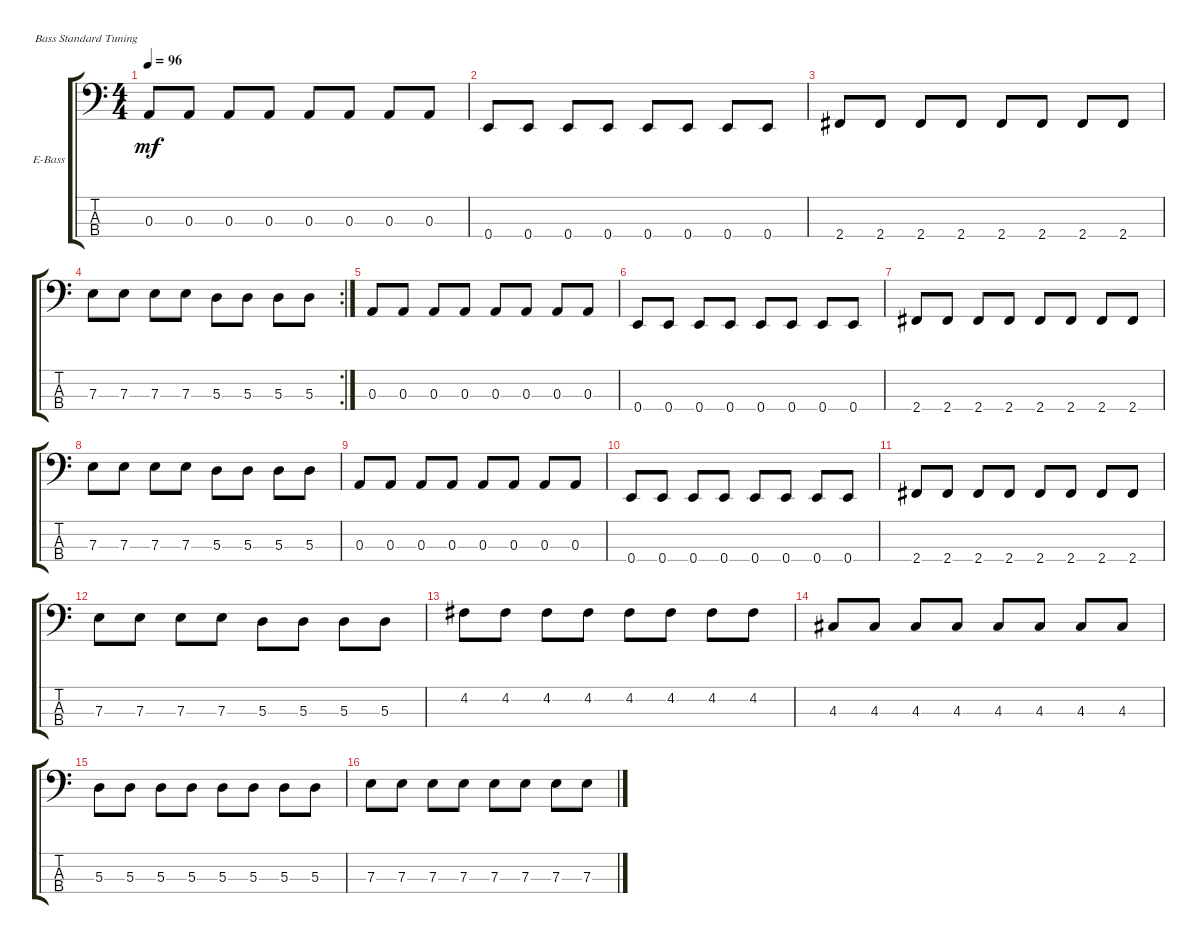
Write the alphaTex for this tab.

\bracketExtendMode groupsimilarinstruments
\firstSystemTrackNameOrientation horizontal
\otherSystemsTrackNameOrientation horizontal
\track ("Bass Guitar" "E-Bass") {instrument electricbassfinger}
\staff {score tabs}
\tuning (G2 D2 A1 E1)
\ts (4 4)
\tempo 96
\clef f4
\scale
0.247678
\ks c
0.3.8{lyrics (0 "") lyrics (1 "") lyrics (2 "") lyrics (3 "") lyrics (4 "") dy mf} 0.3.8{lyrics (0 "") lyrics (1 "") lyrics (2 "") lyrics (3 "") lyrics (4 "")} 0.3.8{lyrics (0 "") lyrics (1 "") lyrics (2 "") lyrics (3 "") lyrics (4 "")} 0.3.8{lyrics (0 "") lyrics (1 "") lyrics (2 "") lyrics (3 "") lyrics (4 "")} 0.3.8{lyrics (0 "") lyrics (1 "") lyrics (2 "") lyrics (3 "") lyrics (4 "")} 0.3.8{lyrics (0 "") lyrics (1 "") lyrics (2 "") lyrics (3 "") lyrics (4 "")} 0.3.8{lyrics (0 "") lyrics (1 "") lyrics (2 "") lyrics (3 "") lyrics (4 "")} 0.3.8{lyrics (0 "") lyrics (1 "") lyrics (2 "") lyrics (3 "") lyrics (4 "")} |
\scale
0.247678 0.4.8{lyrics (0 "") lyrics (1 "") lyrics (2 "") lyrics (3 "") lyrics (4 "")} 0.4.8{lyrics (0 "") lyrics (1 "") lyrics (2 "") lyrics (3 "") lyrics (4 "")} 0.4.8{lyrics (0 "") lyrics (1 "") lyrics (2 "") lyrics (3 "") lyrics (4 "")} 0.4.8{lyrics (0 "") lyrics (1 "") lyrics (2 "") lyrics (3 "") lyrics (4 "")} 0.4.8{lyrics (0 "") lyrics (1 "") lyrics (2 "") lyrics (3 "") lyrics (4 "")} 0.4.8{lyrics (0 "") lyrics (1 "") lyrics (2 "") lyrics (3 "") lyrics (4 "")} 0.4.8{lyrics (0 "") lyrics (1 "") lyrics (2 "") lyrics (3 "") lyrics (4 "")} 0.4.8{lyrics (0 "") lyrics (1 "") lyrics (2 "") lyrics (3 "") lyrics (4 "")} |
\scale
0.247678 2.4.8{lyrics (0 "") lyrics (1 "") lyrics (2 "") lyrics (3 "") lyrics (4 "")} 2.4.8{lyrics (0 "") lyrics (1 "") lyrics (2 "") lyrics (3 "") lyrics (4 "")} 2.4.8{lyrics (0 "") lyrics (1 "") lyrics (2 "") lyrics (3 "") lyrics (4 "")} 2.4.8{lyrics (0 "") lyrics (1 "") lyrics (2 "") lyrics (3 "") lyrics (4 "")} 2.4.8{lyrics (0 "") lyrics (1 "") lyrics (2 "") lyrics (3 "") lyrics (4 "")} 2.4.8{lyrics (0 "") lyrics (1 "") lyrics (2 "") lyrics (3 "") lyrics (4 "")} 2.4.8{lyrics (0 "") lyrics (1 "") lyrics (2 "") lyrics (3 "") lyrics (4 "")} 2.4.8{lyrics (0 "") lyrics (1 "") lyrics (2 "") lyrics (3 "") lyrics (4 "")} |
\rc 2
\scale
0.256966 7.3.8{lyrics (0 "") lyrics (1 "") lyrics (2 "") lyrics (3 "") lyrics (4 "")} 7.3.8{lyrics (0 "") lyrics (1 "") lyrics (2 "") lyrics (3 "") lyrics (4 "")} 7.3.8{lyrics (0 "") lyrics (1 "") lyrics (2 "") lyrics (3 "") lyrics (4 "")} 7.3.8{lyrics (0 "") lyrics (1 "") lyrics (2 "") lyrics (3 "") lyrics (4 "")} 5.3.8{lyrics (0 "") lyrics (1 "") lyrics (2 "") lyrics (3 "") lyrics (4 "")} 5.3.8{lyrics (0 "") lyrics (1 "") lyrics (2 "") lyrics (3 "") lyrics (4 "")} 5.3.8{lyrics (0 "") lyrics (1 "") lyrics (2 "") lyrics (3 "") lyrics (4 "")} 5.3.8{lyrics (0 "") lyrics (1 "") lyrics (2 "") lyrics (3 "") lyrics (4 "")} |
\scale
0.25 0.3.8 0.3.8 0.3.8 0.3.8 0.3.8 0.3.8 0.3.8 0.3.8 |
\scale
0.25 0.4.8 0.4.8 0.4.8 0.4.8 0.4.8 0.4.8 0.4.8 0.4.8 |
\scale
0.25 2.4.8 2.4.8 2.4.8 2.4.8 2.4.8 2.4.8 2.4.8 2.4.8 |
\scale
0.25 7.3.8 7.3.8 7.3.8 7.3.8 5.3.8 5.3.8 5.3.8 5.3.8 |
\scale
0.25 0.3.8 0.3.8 0.3.8 0.3.8 0.3.8 0.3.8 0.3.8 0.3.8 |
\scale
0.25 0.4.8 0.4.8 0.4.8 0.4.8 0.4.8 0.4.8 0.4.8 0.4.8 |
\scale
0.25 2.4.8 2.4.8 2.4.8 2.4.8 2.4.8 2.4.8 2.4.8 2.4.8 |
\scale
0.25 7.3.8 7.3.8 7.3.8 7.3.8 5.3.8 5.3.8 5.3.8 5.3.8 |
\scale
0.25 4.2.8{lyrics (0 "") lyrics (1 "") lyrics (2 "") lyrics (3 "") lyrics (4 "")} 4.2.8{lyrics (0 "") lyrics (1 "") lyrics (2 "") lyrics (3 "") lyrics (4 "")} 4.2.8{lyrics (0 "") lyrics (1 "") lyrics (2 "") lyrics (3 "") lyrics (4 "")} 4.2.8{lyrics (0 "") lyrics (1 "") lyrics (2 "") lyrics (3 "") lyrics (4 "")} 4.2.8{lyrics (0 "") lyrics (1 "") lyrics (2 "") lyrics (3 "") lyrics (4 "")} 4.2.8{lyrics (0 "") lyrics (1 "") lyrics (2 "") lyrics (3 "") lyrics (4 "")} 4.2.8{lyrics (0 "") lyrics (1 "") lyrics (2 "") lyrics (3 "") lyrics (4 "")} 4.2.8{lyrics (0 "") lyrics (1 "") lyrics (2 "") lyrics (3 "") lyrics (4 "")} |
\scale
0.25 4.3.8{lyrics (0 "") lyrics (1 "") lyrics (2 "") lyrics (3 "") lyrics (4 "")} 4.3.8{lyrics (0 "") lyrics (1 "") lyrics (2 "") lyrics (3 "") lyrics (4 "")} 4.3.8{lyrics (0 "") lyrics (1 "") lyrics (2 "") lyrics (3 "") lyrics (4 "")} 4.3.8{lyrics (0 "") lyrics (1 "") lyrics (2 "") lyrics (3 "") lyrics (4 "")} 4.3.8{lyrics (0 "") lyrics (1 "") lyrics (2 "") lyrics (3 "") lyrics (4 "")} 4.3.8{lyrics (0 "") lyrics (1 "") lyrics (2 "") lyrics (3 "") lyrics (4 "")} 4.3.8{lyrics (0 "") lyrics (1 "") lyrics (2 "") lyrics (3 "") lyrics (4 "")} 4.3.8{lyrics (0 "") lyrics (1 "") lyrics (2 "") lyrics (3 "") lyrics (4 "")} |
\scale
0.25 5.3.8{lyrics (0 "") lyrics (1 "") lyrics (2 "") lyrics (3 "") lyrics (4 "")} 5.3.8{lyrics (0 "") lyrics (1 "") lyrics (2 "") lyrics (3 "") lyrics (4 "")} 5.3.8{lyrics (0 "") lyrics (1 "") lyrics (2 "") lyrics (3 "") lyrics (4 "")} 5.3.8{lyrics (0 "") lyrics (1 "") lyrics (2 "") lyrics (3 "") lyrics (4 "")} 5.3.8{lyrics (0 "") lyrics (1 "") lyrics (2 "") lyrics (3 "") lyrics (4 "")} 5.3.8{lyrics (0 "") lyrics (1 "") lyrics (2 "") lyrics (3 "") lyrics (4 "")} 5.3.8{lyrics (0 "") lyrics (1 "") lyrics (2 "") lyrics (3 "") lyrics (4 "")} 5.3.8{lyrics (0 "") lyrics (1 "") lyrics (2 "") lyrics (3 "") lyrics (4 "")} |
\scale
0.25 7.3.8{lyrics (0 "") lyrics (1 "") lyrics (2 "") lyrics (3 "") lyrics (4 "")} 7.3.8{lyrics (0 "") lyrics (1 "") lyrics (2 "") lyrics (3 "") lyrics (4 "")} 7.3.8{lyrics (0 "") lyrics (1 "") lyrics (2 "") lyrics (3 "") lyrics (4 "")} 7.3.8{lyrics (0 "") lyrics (1 "") lyrics (2 "") lyrics (3 "") lyrics (4 "")} 7.3.8{lyrics (0 "") lyrics (1 "") lyrics (2 "") lyrics (3 "") lyrics (4 "")} 7.3.8{lyrics (0 "") lyrics (1 "") lyrics (2 "") lyrics (3 "") lyrics (4 "")} 7.3.8{lyrics (0 "") lyrics (1 "") lyrics (2 "") lyrics (3 "") lyrics (4 "")} 7.3.8{lyrics (0 "") lyrics (1 "") lyrics (2 "") lyrics (3 "") lyrics (4 "")}
